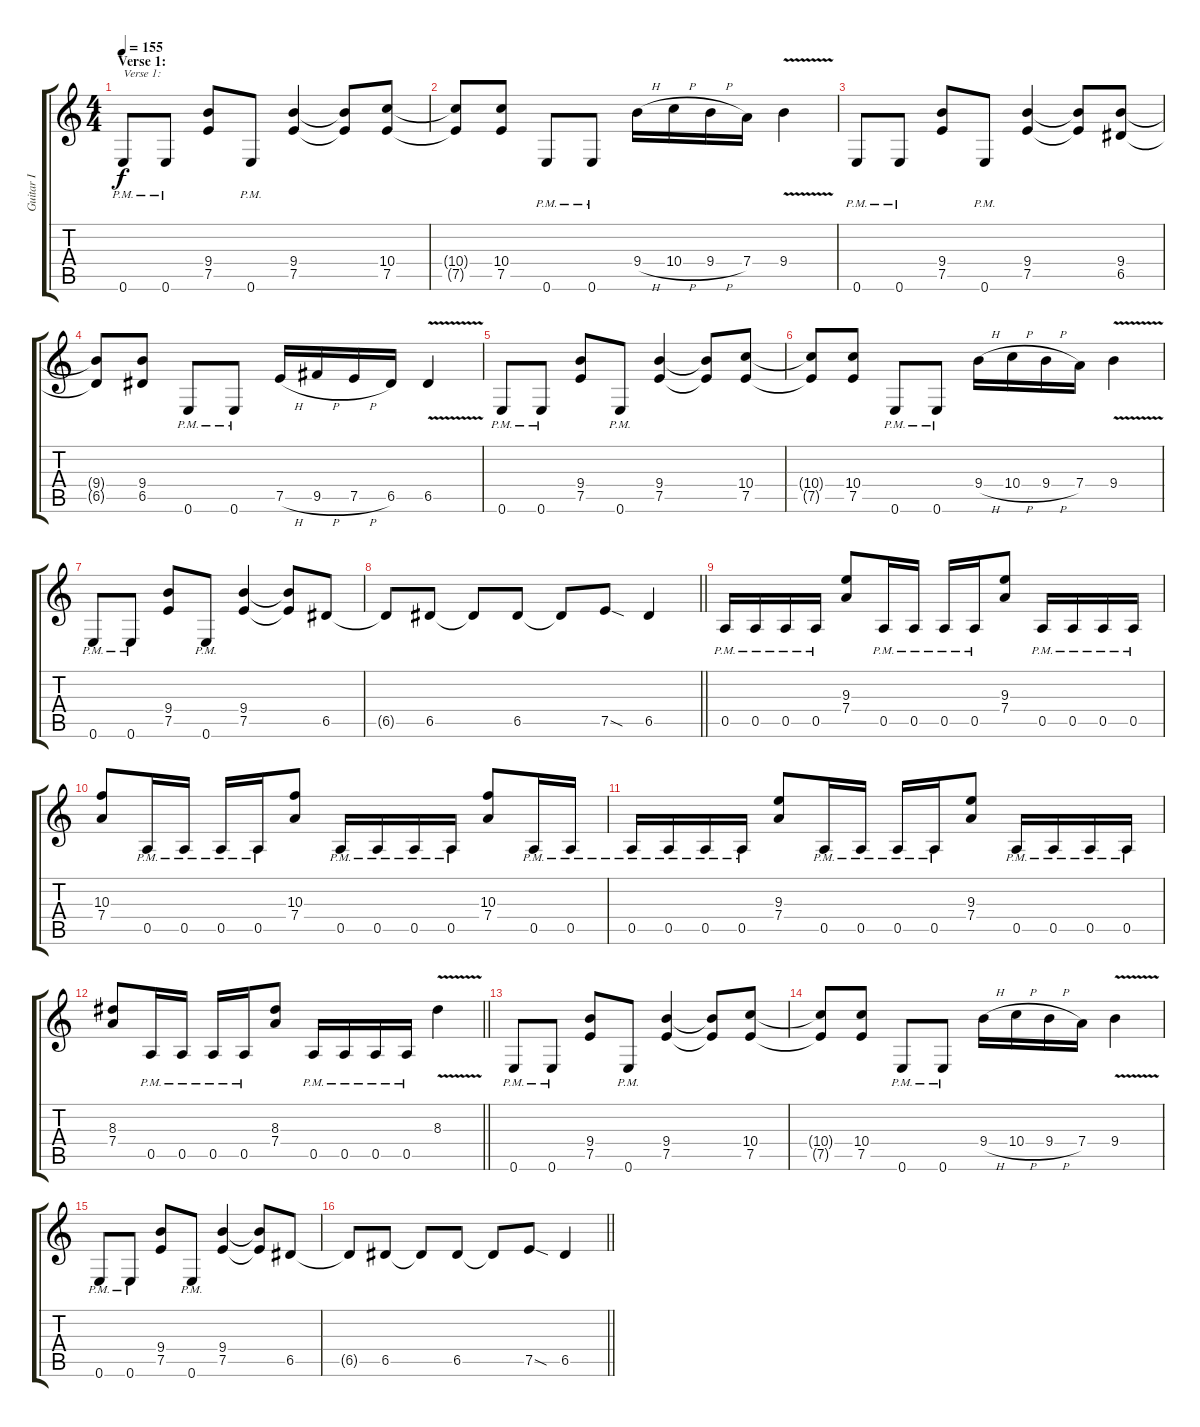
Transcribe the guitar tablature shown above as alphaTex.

\track ("Guitar I" "Guitar I") {instrument distortionguitar}
\staff {score tabs}
\tuning (E4 B3 G3 D3 A2 E2) {hide}
\ts (4 4)
\section ("" "Verse 1:")
\tempo 155
\clef g2
\ks c
0.6{pm}.8{txt "Verse 1:" dy f} 0.6{pm}.8 (9.4 7.5).8 0.6{pm}.8 (9.4 7.5).4 (9.4{t} 7.5{t}).8 (10.4 7.5).8 |
(10.4{t} 7.5{t}).8 (10.4 7.5).8 0.6{pm}.8 0.6{pm}.8 9.4{h}.16 10.4{h}.16 9.4{h}.16 7.4.16 9.4{v}.4 |
0.6{pm}.8 0.6{pm}.8 (9.4 7.5).8 0.6{pm}.8 (9.4 7.5).4 (9.4{t} 7.5{t}).8 (9.4 6.5).8 |
(9.4{t} 6.5{t}).8 (9.4 6.5).8 0.6{pm}.8 0.6{pm}.8 7.5{h}.16 9.5{h}.16 7.5{h}.16 6.5.16 6.5{v}.4 |
0.6{pm}.8 0.6{pm}.8 (9.4 7.5).8 0.6{pm}.8 (9.4 7.5).4 (9.4{t} 7.5{t}).8 (10.4 7.5).8 |
(10.4{t} 7.5{t}).8 (10.4 7.5).8 0.6{pm}.8 0.6{pm}.8 9.4{h}.16 10.4{h}.16 9.4{h}.16 7.4.16 9.4{v}.4 |
0.6{pm}.8 0.6{pm}.8 (9.4 7.5).8 0.6{pm}.8 (9.4 7.5).4 (9.4{t} 7.5{t}).8 6.5.8 |
\barLineRight lightlight
6.5{t}.8 6.5.8 6.5{t}.8 6.5.8 6.5{t}.8 7.5{sod}.8 6.5.4 |
0.5{pm}.16 0.5{pm}.16 0.5{pm}.16 0.5{pm}.16 (9.3 7.4).8 0.5{pm}.16 0.5{pm}.16 0.5{pm}.16 0.5{pm}.16 (9.3 7.4).8 0.5{pm}.16 0.5{pm}.16 0.5{pm}.16 0.5{pm}.16 |
(10.3 7.4).8 0.5{pm}.16 0.5{pm}.16 0.5{pm}.16 0.5{pm}.16 (10.3 7.4).8 0.5{pm}.16 0.5{pm}.16 0.5{pm}.16 0.5{pm}.16 (10.3 7.4).8 0.5{pm}.16 0.5{pm}.16 |
0.5{pm}.16 0.5{pm}.16 0.5{pm}.16 0.5{pm}.16 (9.3 7.4).8 0.5{pm}.16 0.5{pm}.16 0.5{pm}.16 0.5{pm}.16 (9.3 7.4).8 0.5{pm}.16 0.5{pm}.16 0.5{pm}.16 0.5{pm}.16 |
\barLineRight lightlight
(8.3 7.4).8 0.5{pm}.16 0.5{pm}.16 0.5{pm}.16 0.5{pm}.16 (8.3 7.4).8 0.5{pm}.16 0.5{pm}.16 0.5{pm}.16 0.5{pm}.16 8.3{v}.4 |
0.6{pm}.8 0.6{pm}.8 (9.4 7.5).8 0.6{pm}.8 (9.4 7.5).4 (9.4{t} 7.5{t}).8 (10.4 7.5).8 |
(10.4{t} 7.5{t}).8 (10.4 7.5).8 0.6{pm}.8 0.6{pm}.8 9.4{h}.16 10.4{h}.16 9.4{h}.16 7.4.16 9.4{v}.4 |
0.6{pm}.8 0.6{pm}.8 (9.4 7.5).8 0.6{pm}.8 (9.4 7.5).4 (9.4{t} 7.5{t}).8 6.5.8 |
\barLineRight lightlight
6.5{t}.8 6.5.8 6.5{t}.8 6.5.8 6.5{t}.8 7.5{sod}.8 6.5.4
